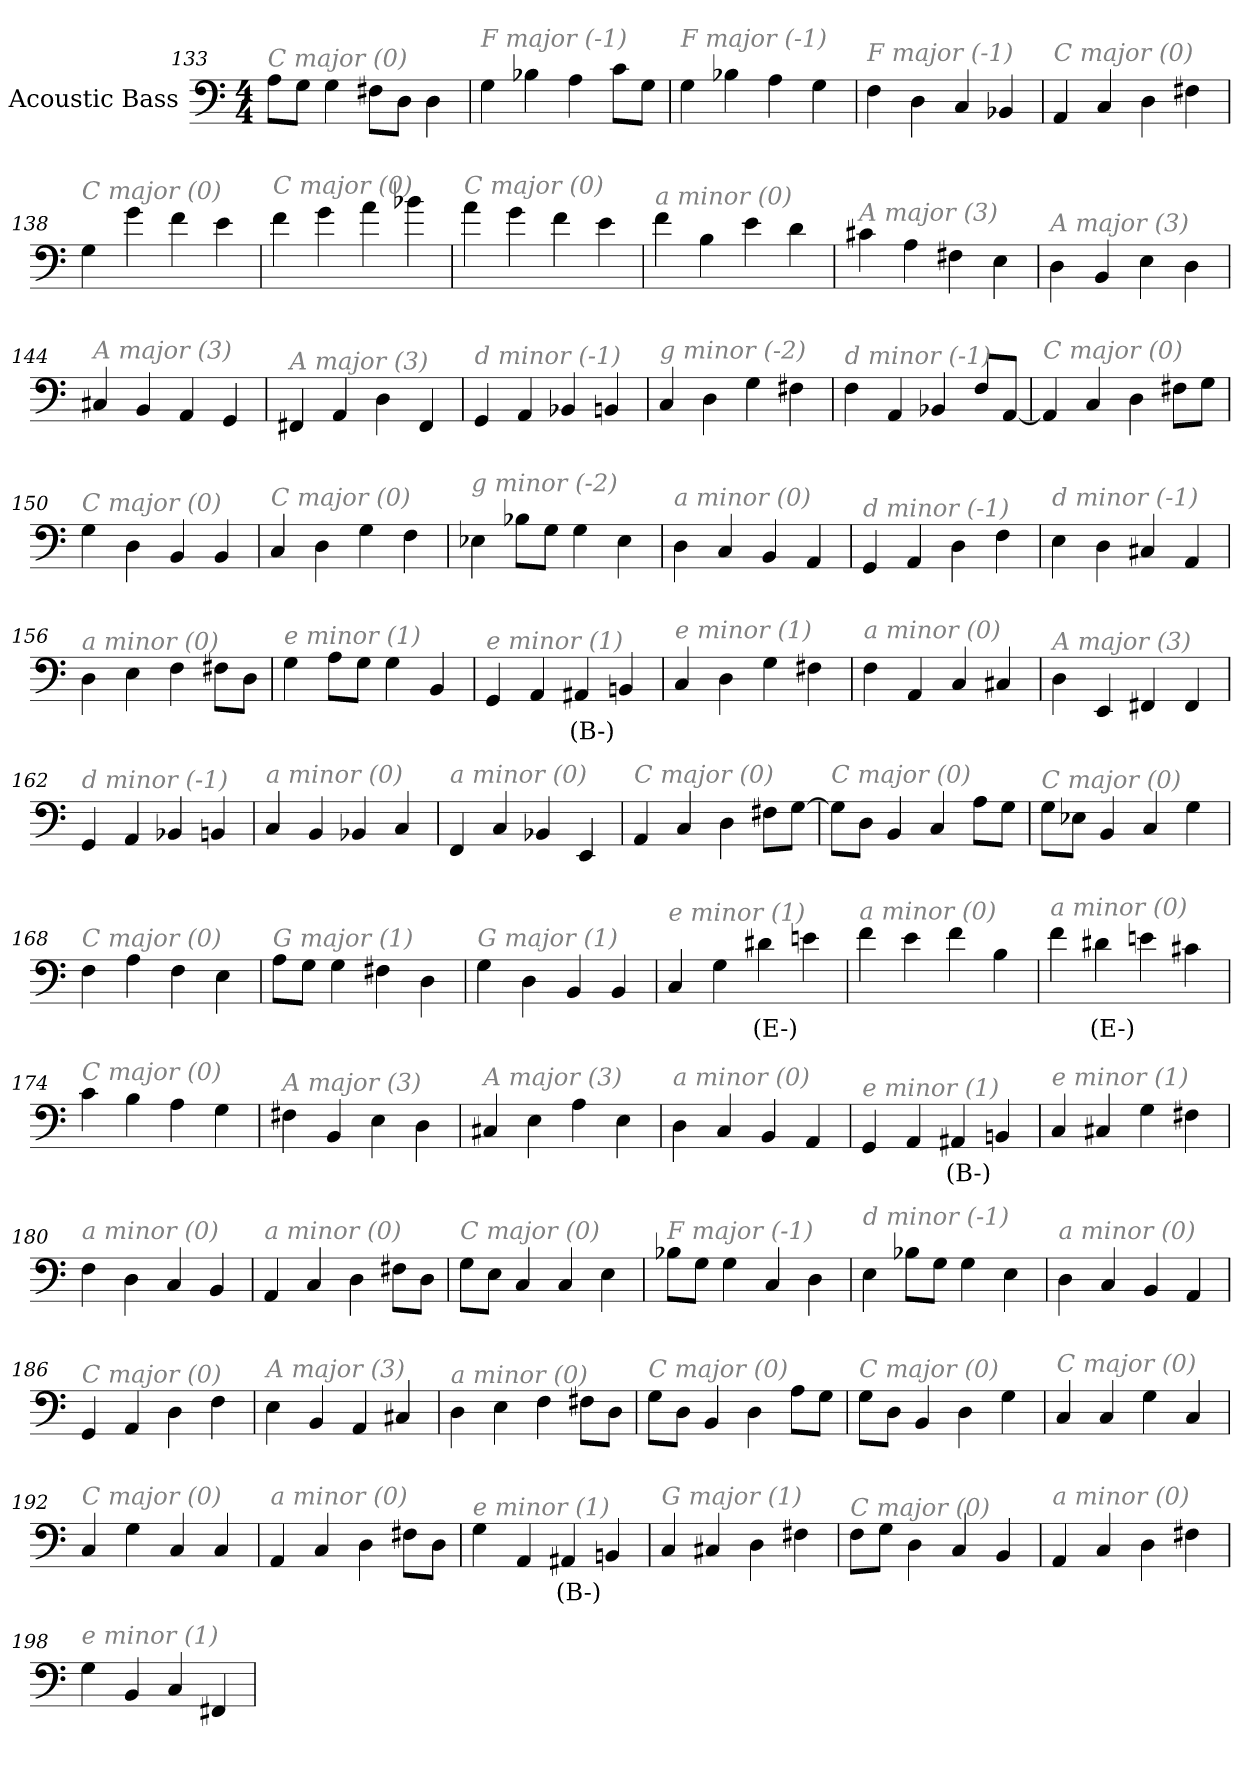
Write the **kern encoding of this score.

**kern	**text
*part1	*part1
*staff1	*staff1
*I"Acoustic Bass	*
*clefF4	*
*ITrd7c12	*
*k[]	*
*C:	*
*M4/4	*
=133	=133
!LO:TX:i:color=#808080:t=C major (0)	!
8AAL	.
8GGJ	.
4GG	.
8FF#XL	.
8DDJ	.
4DD	.
=134	=134
!LO:TX:i:color=#808080:t=F major (-1)	!
4GG	.
4BB-X	.
4AA	.
8CL	.
8GGJ	.
=135	=135
!LO:TX:i:color=#808080:t=F major (-1)	!
4GG	.
4BB-X	.
4AA	.
4GG	.
=136	=136
!LO:TX:i:color=#808080:t=F major (-1)	!
4FF	.
4DD	.
4CC	.
4BBB-X	.
=137	=137
!LO:TX:i:color=#808080:t=C major (0)	!
4AAA	.
4CC	.
4DD	.
4FF#X	.
=138	=138
!LO:TX:i:color=#808080:t=C major (0)	!
4GG	.
4G	.
4F	.
4E	.
=139	=139
!LO:TX:i:color=#808080:t=C major (0)	!
4F	.
4G	.
4A	.
4B-X	.
=140	=140
!LO:TX:i:color=#808080:t=C major (0)	!
4A	.
4G	.
4F	.
4E	.
=141	=141
!LO:TX:i:color=#808080:t=a minor (0)	!
4F	.
4BB	.
4E	.
4D	.
=142	=142
!LO:TX:i:color=#808080:t=A major (3)	!
4C#X	.
4AA	.
4FF#X	.
4EE	.
=143	=143
!LO:TX:i:color=#808080:t=A major (3)	!
4DD	.
4BBB	.
4EE	.
4DD	.
=144	=144
!LO:TX:i:color=#808080:t=A major (3)	!
4CC#X	.
4BBB	.
4AAA	.
4GGG	.
=145	=145
!LO:TX:i:color=#808080:t=A major (3)	!
4FFF#X	.
4AAA	.
4DD	.
4FFF#	.
=146	=146
!LO:TX:i:color=#808080:t=d minor (-1)	!
4GGG	.
4AAA	.
4BBB-X	.
4BBBn	.
=147	=147
!LO:TX:i:color=#808080:t=g minor (-2)	!
4CC	.
4DD	.
4GG	.
4FF#X	.
=148	=148
!LO:TX:i:color=#808080:t=d minor (-1)	!
4FF	.
4AAA	.
4BBB-X	.
8FFL	.
[8AAAJ	.
=149	=149
!LO:TX:i:color=#808080:t=C major (0)	!
4AAA]	.
4CC	.
4DD	.
8FF#XL	.
8GGJ	.
=150	=150
!LO:TX:i:color=#808080:t=C major (0)	!
4GG	.
4DD	.
4BBB	.
4BBB	.
=151	=151
!LO:TX:i:color=#808080:t=C major (0)	!
4CC	.
4DD	.
4GG	.
4FF	.
=152	=152
!LO:TX:i:color=#808080:t=g minor (-2)	!
4EE-X	.
8BB-XL	.
8GGJ	.
4GG	.
4EE-	.
=153	=153
!LO:TX:i:color=#808080:t=a minor (0)	!
4DD	.
4CC	.
4BBB	.
4AAA	.
=154	=154
!LO:TX:i:color=#808080:t=d minor (-1)	!
4GGG	.
4AAA	.
4DD	.
4FF	.
=155	=155
!LO:TX:i:color=#808080:t=d minor (-1)	!
4EE	.
4DD	.
4CC#X	.
4AAA	.
=156	=156
!LO:TX:i:color=#808080:t=a minor (0)	!
4DD	.
4EE	.
4FF	.
8FF#XL	.
8DDJ	.
=157	=157
!LO:TX:i:color=#808080:t=e minor (1)	!
4GG	.
8AAL	.
8GGJ	.
4GG	.
4BBB	.
=158	=158
!LO:TX:i:color=#808080:t=e minor (1)	!
4GGG	.
4AAA	.
4AAA#Xi	(B-)
4BBBn	.
=159	=159
!LO:TX:i:color=#808080:t=e minor (1)	!
4CC	.
4DD	.
4GG	.
4FF#X	.
=160	=160
!LO:TX:i:color=#808080:t=a minor (0)	!
4FF	.
4AAA	.
4CC	.
4CC#X	.
=161	=161
!LO:TX:i:color=#808080:t=A major (3)	!
4DD	.
4EEE	.
4FFF#X	.
4FFF#	.
=162	=162
!LO:TX:i:color=#808080:t=d minor (-1)	!
4GGG	.
4AAA	.
4BBB-X	.
4BBBn	.
=163	=163
!LO:TX:i:color=#808080:t=a minor (0)	!
4CC	.
4BBB	.
4BBB-X	.
4CC	.
=164	=164
!LO:TX:i:color=#808080:t=a minor (0)	!
4FFF	.
4CC	.
4BBB-X	.
4EEE	.
=165	=165
!LO:TX:i:color=#808080:t=C major (0)	!
4AAA	.
4CC	.
4DD	.
8FF#XL	.
[8GGJ	.
=166	=166
!LO:TX:i:color=#808080:t=C major (0)	!
8GGL]	.
8DDJ	.
4BBB	.
4CC	.
8AAL	.
8GGJ	.
=167	=167
!LO:TX:i:color=#808080:t=C major (0)	!
8GGL	.
8EE-XJ	.
4BBB	.
4CC	.
4GG	.
=168	=168
!LO:TX:i:color=#808080:t=C major (0)	!
4FF	.
4AA	.
4FF	.
4EE	.
=169	=169
!LO:TX:i:color=#808080:t=G major (1)	!
8AAL	.
8GGJ	.
4GG	.
4FF#X	.
4DD	.
=170	=170
!LO:TX:i:color=#808080:t=G major (1)	!
4GG	.
4DD	.
4BBB	.
4BBB	.
=171	=171
!LO:TX:i:color=#808080:t=e minor (1)	!
4CC	.
4GG	.
4D#Xi	(E-)
4En	.
=172	=172
!LO:TX:i:color=#808080:t=a minor (0)	!
4F	.
4E	.
4F	.
4BB	.
=173	=173
!LO:TX:i:color=#808080:t=a minor (0)	!
4F	.
4D#Xi	(E-)
4En	.
4C#X	.
=174	=174
!LO:TX:i:color=#808080:t=C major (0)	!
4C	.
4BB	.
4AA	.
4GG	.
=175	=175
!LO:TX:i:color=#808080:t=A major (3)	!
4FF#X	.
4BBB	.
4EE	.
4DD	.
=176	=176
!LO:TX:i:color=#808080:t=A major (3)	!
4CC#X	.
4EE	.
4AA	.
4EE	.
=177	=177
!LO:TX:i:color=#808080:t=a minor (0)	!
4DD	.
4CC	.
4BBB	.
4AAA	.
=178	=178
!LO:TX:i:color=#808080:t=e minor (1)	!
4GGG	.
4AAA	.
4AAA#Xi	(B-)
4BBBn	.
=179	=179
!LO:TX:i:color=#808080:t=e minor (1)	!
4CC	.
4CC#X	.
4GG	.
4FF#X	.
=180	=180
!LO:TX:i:color=#808080:t=a minor (0)	!
4FF	.
4DD	.
4CC	.
4BBB	.
=181	=181
!LO:TX:i:color=#808080:t=a minor (0)	!
4AAA	.
4CC	.
4DD	.
8FF#XL	.
8DDJ	.
=182	=182
!LO:TX:i:color=#808080:t=C major (0)	!
8GGL	.
8EEJ	.
4CC	.
4CC	.
4EE	.
=183	=183
!LO:TX:i:color=#808080:t=F major (-1)	!
8BB-XL	.
8GGJ	.
4GG	.
4CC	.
4DD	.
=184	=184
!LO:TX:i:color=#808080:t=d minor (-1)	!
4EE	.
8BB-XL	.
8GGJ	.
4GG	.
4EE	.
=185	=185
!LO:TX:i:color=#808080:t=a minor (0)	!
4DD	.
4CC	.
4BBB	.
4AAA	.
=186	=186
!LO:TX:i:color=#808080:t=C major (0)	!
4GGG	.
4AAA	.
4DD	.
4FF	.
=187	=187
!LO:TX:i:color=#808080:t=A major (3)	!
4EE	.
4BBB	.
4AAA	.
4CC#X	.
=188	=188
!LO:TX:i:color=#808080:t=a minor (0)	!
4DD	.
4EE	.
4FF	.
8FF#XL	.
8DDJ	.
=189	=189
!LO:TX:i:color=#808080:t=C major (0)	!
8GGL	.
8DDJ	.
4BBB	.
4DD	.
8AAL	.
8GGJ	.
=190	=190
!LO:TX:i:color=#808080:t=C major (0)	!
8GGL	.
8DDJ	.
4BBB	.
4DD	.
4GG	.
=191	=191
!LO:TX:i:color=#808080:t=C major (0)	!
4CC	.
4CC	.
4GG	.
4CC	.
=192	=192
!LO:TX:i:color=#808080:t=C major (0)	!
4CC	.
4GG	.
4CC	.
4CC	.
=193	=193
!LO:TX:i:color=#808080:t=a minor (0)	!
4AAA	.
4CC	.
4DD	.
8FF#XL	.
8DDJ	.
=194	=194
!LO:TX:i:color=#808080:t=e minor (1)	!
4GG	.
4AAA	.
4AAA#Xi	(B-)
4BBBn	.
=195	=195
!LO:TX:i:color=#808080:t=G major (1)	!
4CC	.
4CC#X	.
4DD	.
4FF#X	.
=196	=196
!LO:TX:i:color=#808080:t=C major (0)	!
8FFL	.
8GGJ	.
4DD	.
4CC	.
4BBB	.
=197	=197
!LO:TX:i:color=#808080:t=a minor (0)	!
4AAA	.
4CC	.
4DD	.
4FF#X	.
=198	=198
!LO:TX:i:color=#808080:t=e minor (1)	!
4GG	.
4BBB	.
4CC	.
4FFF#X	.
=	=
*-	*-
